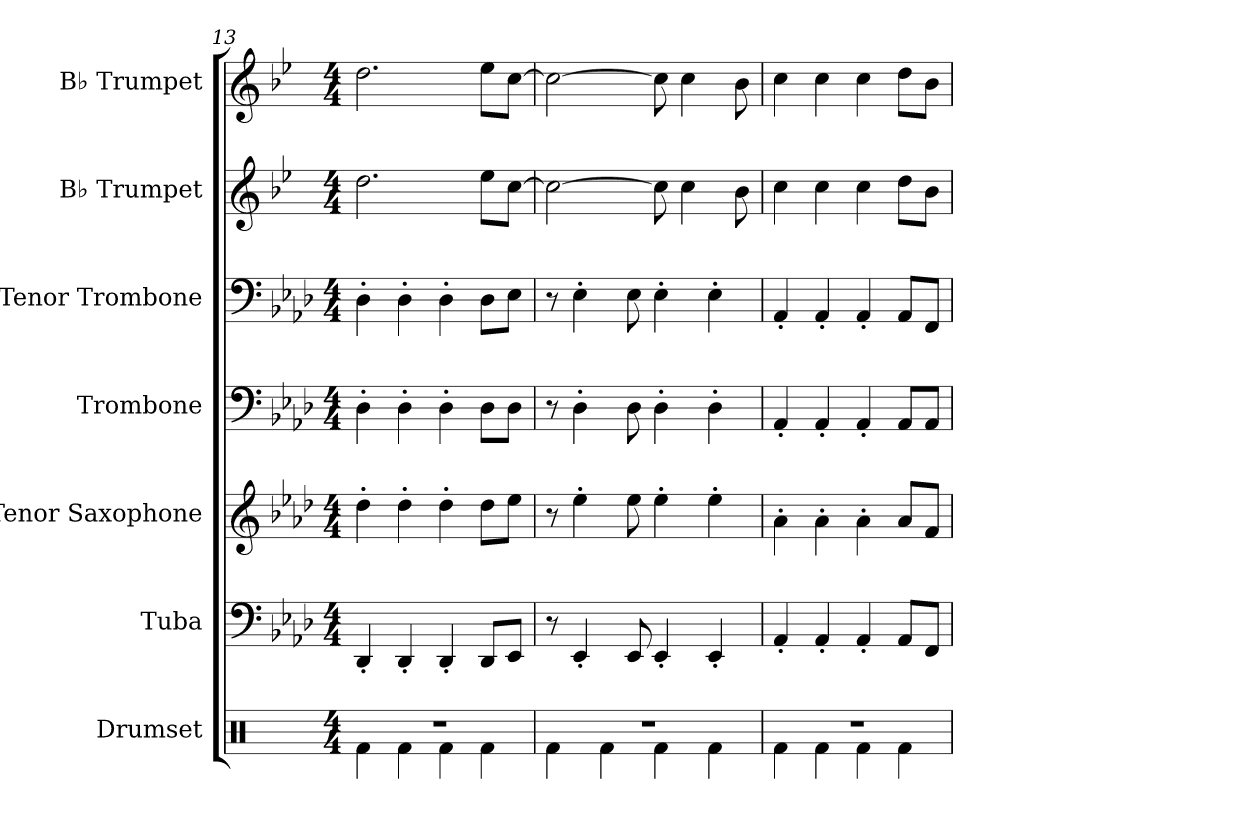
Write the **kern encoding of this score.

**kern	**kern	**kern	**kern	**kern	**kern	**kern
*part7	*part6	*part5	*part4	*part3	*part2	*part1
*staff7	*staff6	*staff5	*staff4	*staff3	*staff2	*staff1
*I"Drumset	*I"Tuba	*I"Tenor Saxophone	*I"Trombone	*I"Tenor Trombone	*I"B♭ Trumpet	*I"B♭ Trumpet
*I'Drs.	*I'Tba.	*I'T. Sax.	*I'Tbn.	*I'T. Tbn.	*I'B♭ Tpt.	*I'B♭ Tpt.
*clefX	*clefF4	*clefG2	*clefF4	*clefF4	*clefG2	*clefG2
*	*	*ITrd8c14	*	*	*ITrd1c2	*ITrd1c2
*k[]	*k[b-e-a-d-]	*k[b-e-a-d-]	*k[b-e-a-d-]	*k[b-e-a-d-]	*k[b-e-a-d-]	*k[b-e-a-d-]
*M4/4	*M4/4	*M4/4	*M4/4	*M4/4	*M4/4	*M4/4
=13	=13	=13	=13	=13	=13	=13
*^	*	*	*	*	*	*
1r	4Rf\	4DD-'/	4d-'\	4D-'\	4D-'\	2.cc\	2.cc\
.	4Rf\	4DD-'/	4d-'\	4D-'\	4D-'\	.	.
.	4Rf\	4DD-'/	4d-'\	4D-'\	4D-'\	.	.
.	4Rf\	8DD-/L	8d-\L	8D-\L	8D-\L	8dd-\L	8dd-\L
.	.	8EE-/J	8e-\J	8D-\J	8E-\J	[8b-\J	[8b-\J
!!LO:LB:g=z
=14	=14	=14	=14	=14	=14	=14	=14
1r	4Rf\	8r	8r	8r	8r	2b-\_	2b-\_
.	.	4EE-'/	4e-'\	4D-'\	4E-'\	.	.
.	4Rf\	.	.	.	.	.	.
.	.	8EE-/	8e-\	8D-\	8E-\	.	.
.	4Rf\	4EE-'/	4e-'\	4D-'\	4E-'\	8b-\]	8b-\]
.	.	.	.	.	.	4b-\	4b-\
.	4Rf\	4EE-'/	4e-'\	4D-'\	4E-'\	.	.
.	.	.	.	.	.	8a-\	8a-\
=15	=15	=15	=15	=15	=15	=15	=15
1r	4Rf\	4AA-'/	4A-'\	4AA-'/	4AA-'/	4b-\	4b-\
.	4Rf\	4AA-'/	4A-'\	4AA-'/	4AA-'/	4b-\	4b-\
.	4Rf\	4AA-'/	4A-'\	4AA-'/	4AA-'/	4b-\	4b-\
.	4Rf\	8AA-/L	8A-/L	8AA-/L	8AA-/L	8cc\L	8cc\L
.	.	8FF/J	8F/J	8AA-/J	8FF/J	8a-\J	8a-\J
*v	*v	*	*	*	*	*	*
=	=	=	=	=	=	=
*-	*-	*-	*-	*-	*-	*-
